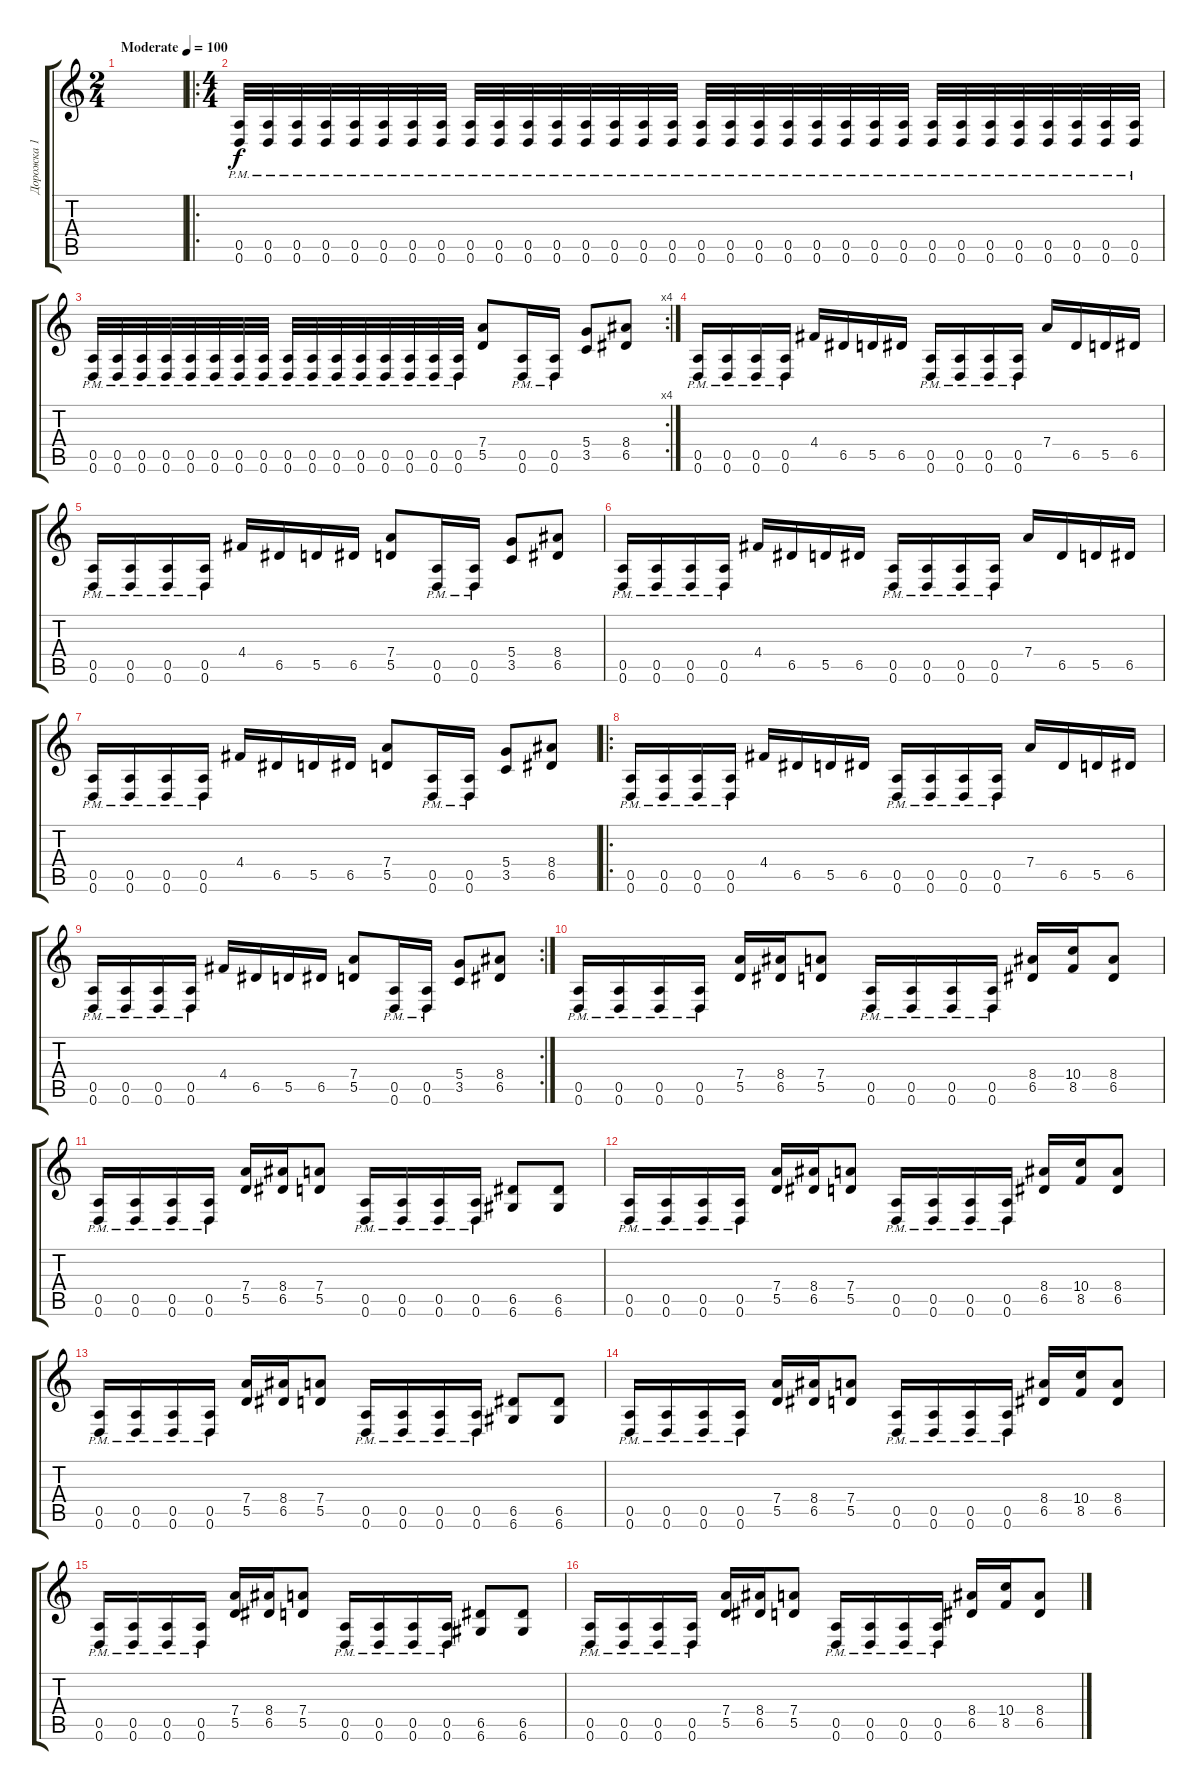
\track ("Дорожка 1" "Дорожка 1") {instrument distortionguitar}
\staff {score tabs}
\tuning (E4 B3 G3 D3 A2 D2) {hide}
\ts (2 4)
\tempo (100 "Moderate")
\clef g2
\ks c
|
\ro
\ts (4 4)
(0.5{pm} 0.6).32 (0.5{pm} 0.6).32 (0.5{pm} 0.6).32 (0.5{pm} 0.6).32 (0.5{pm} 0.6).32 (0.5{pm} 0.6).32 (0.5{pm} 0.6).32 (0.5{pm} 0.6).32 (0.5{pm} 0.6).32 (0.5{pm} 0.6).32 (0.5{pm} 0.6).32 (0.5{pm} 0.6).32 (0.5{pm} 0.6).32 (0.5{pm} 0.6).32 (0.5{pm} 0.6).32 (0.5{pm} 0.6).32 (0.5{pm} 0.6{pm}).32 (0.5{pm} 0.6).32 (0.5{pm} 0.6).32 (0.5{pm} 0.6).32 (0.5{pm} 0.6).32 (0.5{pm} 0.6).32 (0.5{pm} 0.6).32 (0.5{pm} 0.6).32 (0.5{pm} 0.6).32 (0.5{pm} 0.6).32 (0.5{pm} 0.6).32 (0.5{pm} 0.6).32 (0.5{pm} 0.6).32 (0.5{pm} 0.6).32 (0.5{pm} 0.6).32 (0.5{pm} 0.6).32 |
\rc 4
(0.5{pm} 0.6).32 (0.5{pm} 0.6).32 (0.5{pm} 0.6).32 (0.5{pm} 0.6).32 (0.5{pm} 0.6).32 (0.5{pm} 0.6).32 (0.5{pm} 0.6).32 (0.5{pm} 0.6).32 (0.5{pm} 0.6).32 (0.5{pm} 0.6).32 (0.5{pm} 0.6).32 (0.5{pm} 0.6).32 (0.5{pm} 0.6).32 (0.5{pm} 0.6).32 (0.5{pm} 0.6).32 (0.5{pm} 0.6).32 (7.4 5.5).8 (0.5{pm} 0.6).16 (0.5{pm} 0.6).16 (5.4 3.5).8 (8.4 6.5).8 |
(0.5{pm} 0.6{pm}).16 (0.5{pm} 0.6{pm}).16 (0.5{pm} 0.6{pm}).16 (0.5{pm} 0.6{pm}).16 4.4.16 6.5.16 5.5.16 6.5.16 (0.5{pm} 0.6{pm}).16 (0.5{pm} 0.6{pm}).16 (0.5{pm} 0.6{pm}).16 (0.5{pm} 0.6{pm}).16 7.4.16 6.5.16 5.5.16 6.5.16 |
(0.5{pm} 0.6{pm}).16 (0.5{pm} 0.6{pm}).16 (0.5{pm} 0.6{pm}).16 (0.5{pm} 0.6{pm}).16 4.4.16 6.5.16 5.5.16 6.5.16 (7.4 5.5).8 (0.5{pm} 0.6{pm}).16 (0.5{pm} 0.6{pm}).16 (5.4 3.5).8 (8.4 6.5).8 |
(0.5{pm} 0.6{pm}).16 (0.5{pm} 0.6{pm}).16 (0.5{pm} 0.6{pm}).16 (0.5{pm} 0.6{pm}).16 4.4.16 6.5.16 5.5.16 6.5.16 (0.5{pm} 0.6{pm}).16 (0.5{pm} 0.6{pm}).16 (0.5{pm} 0.6{pm}).16 (0.5{pm} 0.6{pm}).16 7.4.16 6.5.16 5.5.16 6.5.16 |
(0.5{pm} 0.6{pm}).16 (0.5{pm} 0.6{pm}).16 (0.5{pm} 0.6{pm}).16 (0.5{pm} 0.6{pm}).16 4.4.16 6.5.16 5.5.16 6.5.16 (7.4 5.5).8 (0.5{pm} 0.6{pm}).16 (0.5{pm} 0.6{pm}).16 (5.4 3.5).8 (8.4 6.5).8 |
\ro
(0.5{pm} 0.6{pm}).16 (0.5{pm} 0.6{pm}).16 (0.5{pm} 0.6{pm}).16 (0.5{pm} 0.6{pm}).16 4.4.16 6.5.16 5.5.16 6.5.16 (0.5{pm} 0.6{pm}).16 (0.5{pm} 0.6{pm}).16 (0.5{pm} 0.6{pm}).16 (0.5{pm} 0.6{pm}).16 7.4.16 6.5.16 5.5.16 6.5.16 |
\rc 2
(0.5{pm} 0.6{pm}).16 (0.5{pm} 0.6{pm}).16 (0.5{pm} 0.6{pm}).16 (0.5{pm} 0.6{pm}).16 4.4.16 6.5.16 5.5.16 6.5.16 (7.4 5.5).8 (0.5{pm} 0.6{pm}).16 (0.5{pm} 0.6{pm}).16 (5.4 3.5).8 (8.4 6.5).8 |
(0.5{pm} 0.6{pm}).16 (0.5{pm} 0.6{pm}).16 (0.5{pm} 0.6{pm}).16 (0.5{pm} 0.6{pm}).16 (7.4 5.5).16 (8.4 6.5).16 (7.4 5.5).8 (0.5{pm} 0.6{pm}).16 (0.5{pm} 0.6{pm}).16 (0.5{pm} 0.6{pm}).16 (0.5{pm} 0.6{pm}).16 (8.4 6.5).16 (10.4 8.5).16 (8.4 6.5).8 |
(0.5{pm} 0.6{pm}).16 (0.5{pm} 0.6{pm}).16 (0.5{pm} 0.6{pm}).16 (0.5{pm} 0.6{pm}).16 (7.4 5.5).16 (8.4 6.5).16 (7.4 5.5).8 (0.5{pm} 0.6{pm}).16 (0.5{pm} 0.6{pm}).16 (0.5{pm} 0.6{pm}).16 (0.5{pm} 0.6{pm}).16 (6.5 6.6).8 (6.5 6.6).8 |
(0.5{pm} 0.6{pm}).16 (0.5{pm} 0.6{pm}).16 (0.5{pm} 0.6{pm}).16 (0.5{pm} 0.6{pm}).16 (7.4 5.5).16 (8.4 6.5).16 (7.4 5.5).8 (0.5{pm} 0.6{pm}).16 (0.5{pm} 0.6{pm}).16 (0.5{pm} 0.6{pm}).16 (0.5{pm} 0.6{pm}).16 (8.4 6.5).16 (10.4 8.5).16 (8.4 6.5).8 |
(0.5{pm} 0.6{pm}).16 (0.5{pm} 0.6{pm}).16 (0.5{pm} 0.6{pm}).16 (0.5{pm} 0.6{pm}).16 (7.4 5.5).16 (8.4 6.5).16 (7.4 5.5).8 (0.5{pm} 0.6{pm}).16 (0.5{pm} 0.6{pm}).16 (0.5{pm} 0.6{pm}).16 (0.5{pm} 0.6{pm}).16 (6.5 6.6).8 (6.5 6.6).8 |
(0.5{pm} 0.6{pm}).16 (0.5{pm} 0.6{pm}).16 (0.5{pm} 0.6{pm}).16 (0.5{pm} 0.6{pm}).16 (7.4 5.5).16 (8.4 6.5).16 (7.4 5.5).8 (0.5{pm} 0.6{pm}).16 (0.5{pm} 0.6{pm}).16 (0.5{pm} 0.6{pm}).16 (0.5{pm} 0.6{pm}).16 (8.4 6.5).16 (10.4 8.5).16 (8.4 6.5).8 |
(0.5{pm} 0.6{pm}).16 (0.5{pm} 0.6{pm}).16 (0.5{pm} 0.6{pm}).16 (0.5{pm} 0.6{pm}).16 (7.4 5.5).16 (8.4 6.5).16 (7.4 5.5).8 (0.5{pm} 0.6{pm}).16 (0.5{pm} 0.6{pm}).16 (0.5{pm} 0.6{pm}).16 (0.5{pm} 0.6{pm}).16 (6.5 6.6).8 (6.5 6.6).8 |
(0.5{pm} 0.6{pm}).16 (0.5{pm} 0.6{pm}).16 (0.5{pm} 0.6{pm}).16 (0.5{pm} 0.6{pm}).16 (7.4 5.5).16 (8.4 6.5).16 (7.4 5.5).8 (0.5{pm} 0.6{pm}).16 (0.5{pm} 0.6{pm}).16 (0.5{pm} 0.6{pm}).16 (0.5{pm} 0.6{pm}).16 (8.4 6.5).16 (10.4 8.5).16 (8.4 6.5).8
